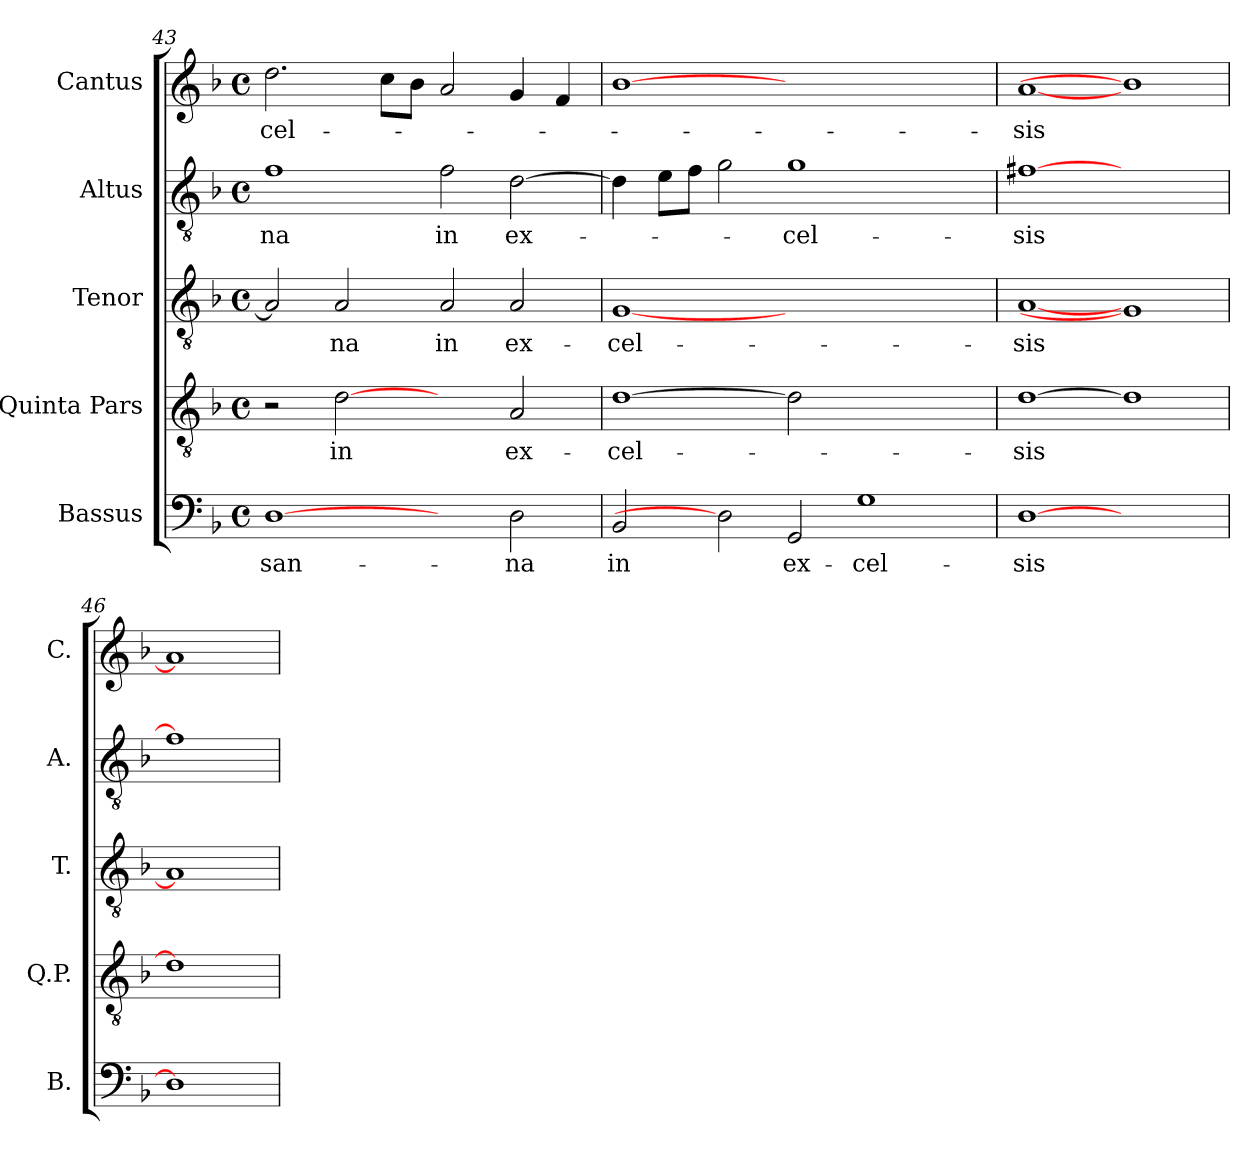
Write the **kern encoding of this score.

**kern	**text	**kern	**text	**kern	**text	**kern	**text	**kern	**text
*part5	*part5	*part4	*part4	*part3	*part3	*part2	*part2	*part1	*part1
*staff5	*staff5	*staff4	*staff4	*staff3	*staff3	*staff2	*staff2	*staff1	*staff1
*I"Bassus	*	*I"Quinta Pars	*	*I"Tenor	*	*I"Altus	*	*I"Cantus	*
*I'B.	*	*I'Q.P.	*	*I'T.	*	*I'A.	*	*I'C.	*
*clefF4	*	*clefGv2	*	*clefGv2	*	*clefGv2	*	*clefG2	*
*k[b-]	*	*k[b-]	*	*k[b-]	*	*k[b-]	*	*k[b-]	*
*F:	*	*F:	*	*F:	*	*F:	*	*F:	*
*M4/4	*	*M4/4	*	*M4/4	*	*M4/4	*	*M4/4	*
*met(c)	*	*met(c)	*	*met(c)	*	*met(c)	*	*met(c)	*
=43	=43	=43	=43	=43	=43	=43	=43	=43	=43
!	!LO:LY:b:cj	!	!	!	!	!	!LO:LY:b:cj	!	!LO:LY:b:cj
[1D	-san-	2r	.	2A/]	.	1f	-na	2.dd\	-cel-
!	!	!	!LO:LY:b:cj	!	!LO:LY:b:cj	!	!	!	!
.	.	[2d	in	2A/	-na	.	.	.	.
.	.	.	.	.	.	.	.	8cc\L	.
.	.	.	.	.	.	.	.	8b-\J	.
!	!	!	!	!	!LO:LY:b:cj	!	!LO:LY:b:cj	!	!
2ryy	.	2ryy	.	2A/	in	2f\	in	2a/	.
!	!LO:LY:b:cj	!	!LO:LY:b:cj	!	!LO:LY:b:cj	!	!LO:LY:b:cj	!	!
2D\	-na	2A/	ex-	2A/	ex-	[>2d\	ex-	4g/	.
.	.	.	.	.	.	.	.	4f/	.
=44	=44	=44	=44	=44	=44	=44	=44	=44	=44
!	!LO:LY:b:cj	!	!LO:LY:b:cj	!	!LO:LY:b:cj	!	!	!	!
2BB-/	in	[1d	-cel-	[1G	-cel-	4d\]	.	[1b-	.
.	.	.	.	.	.	8e\L	.	.	.
.	.	.	.	.	.	8f\J	.	.	.
2D]	.	.	.	.	.	2g\	.	.	.
!	!LO:LY:b:cj	!	!	!	!	!	!LO:LY:b:cj	!	!
2GG/	ex-	2d]	.	1.ryy	.	1g	-cel-	1.ryy	.
!	!LO:LY:b:cj	!	!	!	!	!	!	!	!
1G	-cel-	1ryy	.	.	.	.	.	.	.
.	.	.	.	.	.	2ryy	.	.	.
=45	=45	=45	=45	=45	=45	=45	=45	=45	=45
!	!LO:LY:b:cj	!	!LO:LY:b:cj	!	!LO:LY:b:cj	!	!LO:LY:b:cj	!	!LO:LY:b:cj
[1D	-sis	[1d	-sis	[1A	-sis	[1f#X	-sis	[1a	-sis
1ryy	.	1d]	.	1G]	.	1ryy	.	1b-]	.
=46	=46	=46	=46	=46	=46	=46	=46	=46	=46
1D]	.	1d]	.	1A]	.	1f#]	.	1a]	.
=	=	=	=	=	=	=	=	=	=
*-	*-	*-	*-	*-	*-	*-	*-	*-	*-
